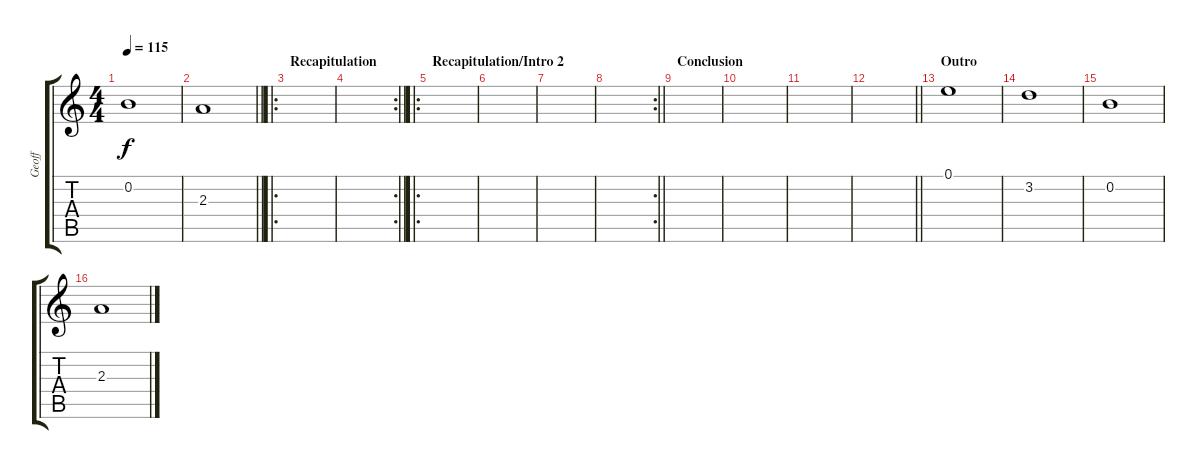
\track ("Geoff" "Geoff") {instrument overdrivenguitar}
\staff {score tabs}
\tuning (E4 B3 G3 D3 A2 E2) {hide}
\ts (4 4)
\tempo 115
\clef g2
\ks c
0.2.1{dy f} |
\barLineRight lightlight
2.3.1 |
\ro
\section ("" "Recapitulation")
|
\rc 2
\barLineRight lightlight
|
\ro
\section ("" "Recapitulation/Intro 2")
|
|
|
\rc 2
\barLineRight lightlight
|
\section ("" "Conclusion")
|
|
|
\barLineRight lightlight
|
\section ("" "Outro")
0.1.1 |
3.2.1 |
0.2.1 |
2.3.1
